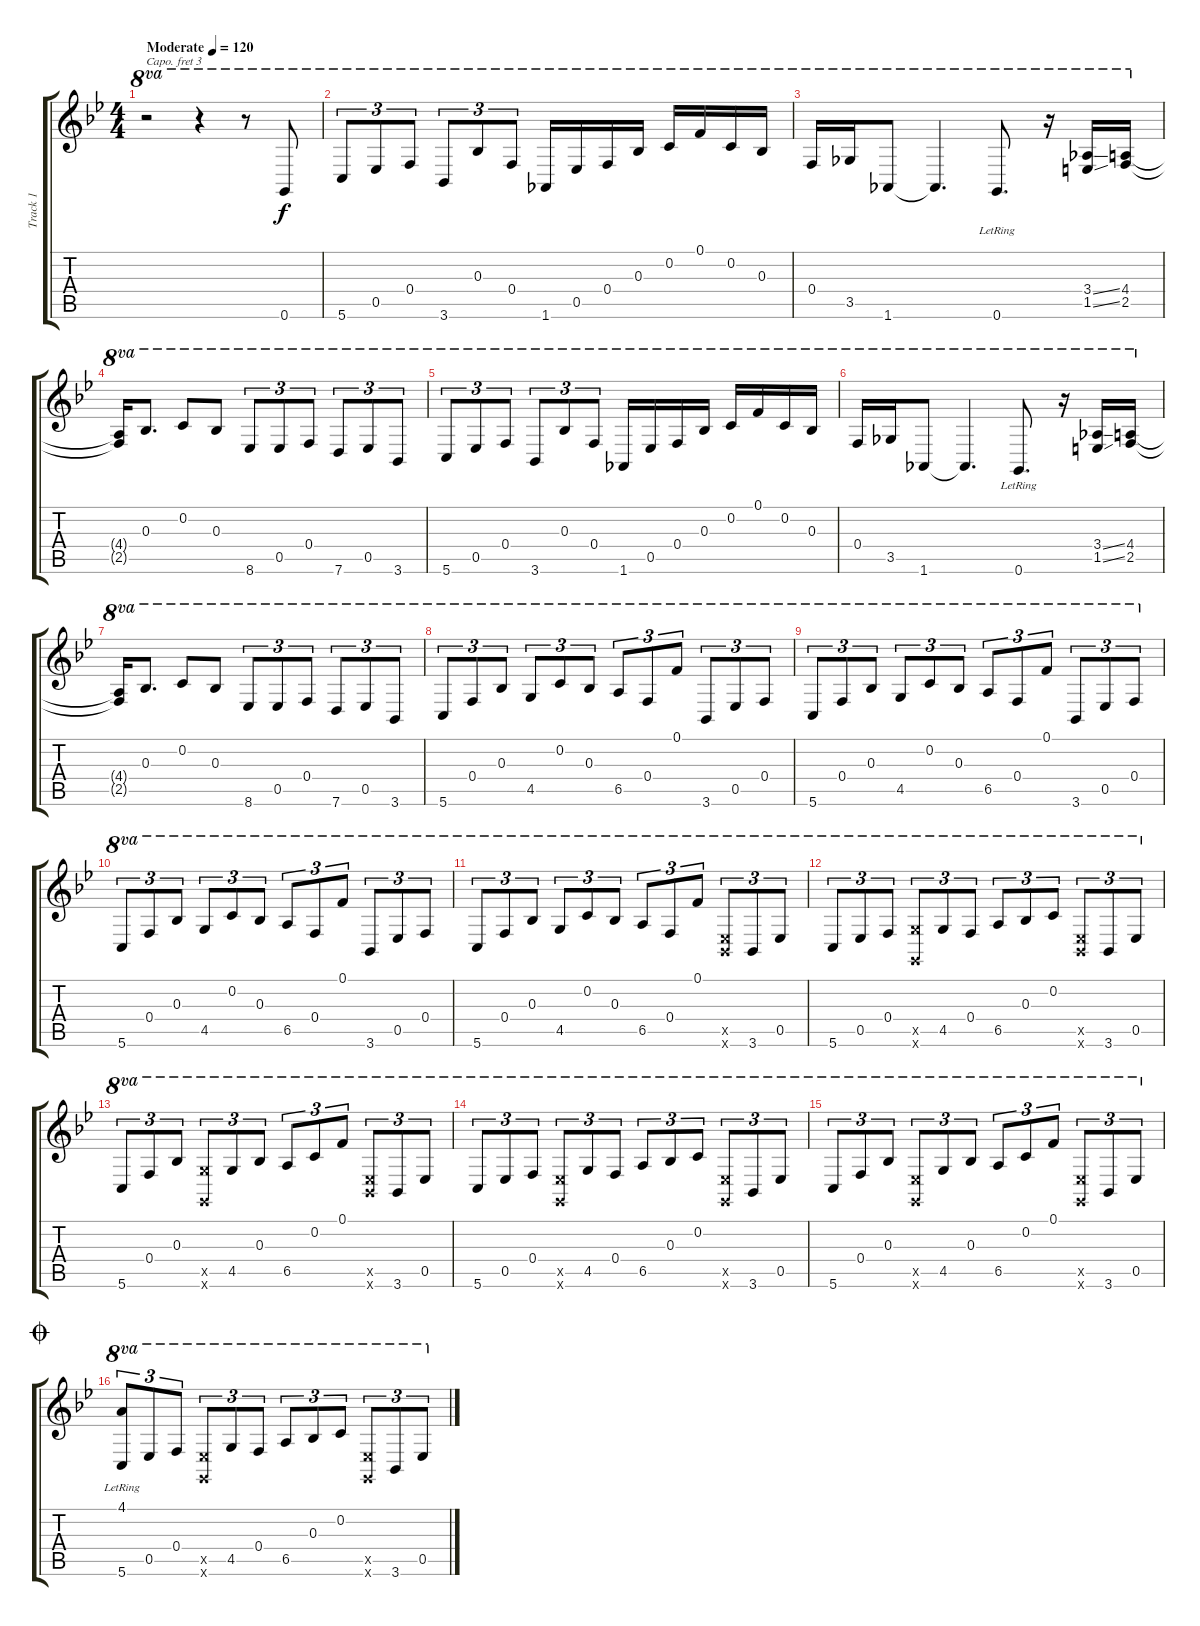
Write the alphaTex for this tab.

\track ("Track 1" "Track 1") {instrument acousticguitarsteel}
\staff {score tabs}
\capo 3
\tuning (D4 A3 G3 D3 C3 E2) {hide}
\ts (4 4)
\tempo (120 "Moderate")
\clef g2
\ks bb
r.2{ot 8va dy f instrument acousticguitarsteel} r.4{ot 8va} r.8{ot 8va} 0.6.8{ot 8va} |
5.6.8{tu (3 2) ot 8va} 0.5.8{tu (3 2) ot 8va} 0.4.8{tu (3 2) ot 8va} 3.6.8{tu (3 2) ot 8va} 0.3.8{tu (3 2) ot 8va} 0.4.8{tu (3 2) ot 8va} 1.6.16{ot 8va} 0.5.16{ot 8va} 0.4.16{ot 8va} 0.3.16{ot 8va} 0.2.16{ot 8va} 0.1.16{ot 8va} 0.2.16{ot 8va} 0.3.16{ot 8va} |
0.4.16{ot 8va} 3.5.16{ot 8va} 1.6.8{ot 8va} 1.6{t}.4{d ot 8va} 0.6{lr}.8{d ot 8va} r.16{ot 8va} (3.4{ss} 1.5{ss}).16{ot 8va} (4.4 2.5).16{ot 8va} |
(4.4{t} 2.5{t}).16{ot 8va} 0.3.8{d ot 8va} 0.2.8{ot 8va} 0.3.8{ot 8va} 8.6.8{tu (3 2) ot 8va} 0.5.8{tu (3 2) ot 8va} 0.4.8{tu (3 2) ot 8va} 7.6.8{tu (3 2) ot 8va} 0.5.8{tu (3 2) ot 8va} 3.6.8{tu (3 2) ot 8va} |
5.6.8{tu (3 2) ot 8va} 0.5.8{tu (3 2) ot 8va} 0.4.8{tu (3 2) ot 8va} 3.6.8{tu (3 2) ot 8va} 0.3.8{tu (3 2) ot 8va} 0.4.8{tu (3 2) ot 8va} 1.6.16{ot 8va} 0.5.16{ot 8va} 0.4.16{ot 8va} 0.3.16{ot 8va} 0.2.16{ot 8va} 0.1.16{ot 8va} 0.2.16{ot 8va} 0.3.16{ot 8va} |
0.4.16{ot 8va} 3.5.16{ot 8va} 1.6.8{ot 8va} 1.6{t}.4{d ot 8va} 0.6{lr}.8{d ot 8va} r.16{ot 8va} (3.4{ss} 1.5{ss}).16{ot 8va} (4.4 2.5).16{ot 8va} |
(4.4{t} 2.5{t}).16{ot 8va} 0.3.8{d ot 8va} 0.2.8{ot 8va} 0.3.8{ot 8va} 8.6.8{tu (3 2) ot 8va} 0.5.8{tu (3 2) ot 8va} 0.4.8{tu (3 2) ot 8va} 7.6.8{tu (3 2) ot 8va} 0.5.8{tu (3 2) ot 8va} 3.6.8{tu (3 2) ot 8va} |
5.6.8{tu (3 2) ot 8va} 0.4.8{tu (3 2) ot 8va} 0.3.8{tu (3 2) ot 8va} 4.5.8{tu (3 2) ot 8va} 0.2.8{tu (3 2) ot 8va} 0.3.8{tu (3 2) ot 8va} 6.5.8{tu (3 2) ot 8va} 0.4.8{tu (3 2) ot 8va} 0.1.8{tu (3 2) ot 8va} 3.6.8{tu (3 2) ot 8va} 0.5.8{tu (3 2) ot 8va} 0.4.8{tu (3 2) ot 8va} |
5.6.8{tu (3 2) ot 8va} 0.4.8{tu (3 2) ot 8va} 0.3.8{tu (3 2) ot 8va} 4.5.8{tu (3 2) ot 8va} 0.2.8{tu (3 2) ot 8va} 0.3.8{tu (3 2) ot 8va} 6.5.8{tu (3 2) ot 8va} 0.4.8{tu (3 2) ot 8va} 0.1.8{tu (3 2) ot 8va} 3.6.8{tu (3 2) ot 8va} 0.5.8{tu (3 2) ot 8va} 0.4.8{tu (3 2) ot 8va} |
5.6.8{tu (3 2) ot 8va} 0.4.8{tu (3 2) ot 8va} 0.3.8{tu (3 2) ot 8va} 4.5.8{tu (3 2) ot 8va} 0.2.8{tu (3 2) ot 8va} 0.3.8{tu (3 2) ot 8va} 6.5.8{tu (3 2) ot 8va} 0.4.8{tu (3 2) ot 8va} 0.1.8{tu (3 2) ot 8va} 3.6.8{tu (3 2) ot 8va} 0.5.8{tu (3 2) ot 8va} 0.4.8{tu (3 2) ot 8va} |
5.6.8{tu (3 2) ot 8va} 0.4.8{tu (3 2) ot 8va} 0.3.8{tu (3 2) ot 8va} 4.5.8{tu (3 2) ot 8va} 0.2.8{tu (3 2) ot 8va} 0.3.8{tu (3 2) ot 8va} 6.5.8{tu (3 2) ot 8va} 0.4.8{tu (3 2) ot 8va} 0.1.8{tu (3 2) ot 8va} (0.5{x} 3.6{x}).8{tu (3 2) ot 8va} 3.6.8{tu (3 2) ot 8va} 0.5.8{tu (3 2) ot 8va} |
5.6.8{tu (3 2) ot 8va} 0.5.8{tu (3 2) ot 8va} 0.4.8{tu (3 2) ot 8va} (4.5{x} 0.6{x}).8{tu (3 2) ot 8va} 4.5.8{tu (3 2) ot 8va} 0.4.8{tu (3 2) ot 8va} 6.5.8{tu (3 2) ot 8va} 0.3.8{tu (3 2) ot 8va} 0.2.8{tu (3 2) ot 8va} (0.5{x} 3.6{x}).8{tu (3 2) ot 8va} 3.6.8{tu (3 2) ot 8va} 0.5.8{tu (3 2) ot 8va} |
5.6.8{tu (3 2) ot 8va} 0.4.8{tu (3 2) ot 8va} 0.3.8{tu (3 2) ot 8va} (4.5{x} 0.6{x}).8{tu (3 2) ot 8va} 4.5.8{tu (3 2) ot 8va} 0.3.8{tu (3 2) ot 8va} 6.5.8{tu (3 2) ot 8va} 0.2.8{tu (3 2) ot 8va} 0.1.8{tu (3 2) ot 8va} (0.5{x} 3.6{x}).8{tu (3 2) ot 8va} 3.6.8{tu (3 2) ot 8va} 0.5.8{tu (3 2) ot 8va} |
5.6.8{tu (3 2) ot 8va} 0.5.8{tu (3 2) ot 8va} 0.4.8{tu (3 2) ot 8va} (0.5{x} 0.6{x}).8{tu (3 2) ot 8va} 4.5.8{tu (3 2) ot 8va} 0.4.8{tu (3 2) ot 8va} 6.5.8{tu (3 2) ot 8va} 0.3.8{tu (3 2) ot 8va} 0.2.8{tu (3 2) ot 8va} (0.5{x} 0.6{x}).8{tu (3 2) ot 8va} 3.6.8{tu (3 2) ot 8va} 0.5.8{tu (3 2) ot 8va} |
5.6.8{tu (3 2) ot 8va} 0.4.8{tu (3 2) ot 8va} 0.3.8{tu (3 2) ot 8va} (0.5{x} 0.6{x}).8{tu (3 2) ot 8va} 4.5.8{tu (3 2) ot 8va} 0.3.8{tu (3 2) ot 8va} 6.5.8{tu (3 2) ot 8va} 0.2.8{tu (3 2) ot 8va} 0.1.8{tu (3 2) ot 8va} (0.5{x} 0.6{x}).8{tu (3 2) ot 8va} 3.6.8{tu (3 2) ot 8va} 0.5.8{tu (3 2) ot 8va} |
\jump coda
(4.1{lr} 5.6).8{tu (3 2) ot 8va} 0.5.8{tu (3 2) ot 8va} 0.4.8{tu (3 2) ot 8va} (0.5{x} 0.6{x}).8{tu (3 2) ot 8va} 4.5.8{tu (3 2) ot 8va} 0.4.8{tu (3 2) ot 8va} 6.5.8{tu (3 2) ot 8va} 0.3.8{tu (3 2) ot 8va} 0.2.8{tu (3 2) ot 8va} (0.5{x} 0.6{x}).8{tu (3 2) ot 8va} 3.6.8{tu (3 2) ot 8va} 0.5.8{tu (3 2) ot 8va}
